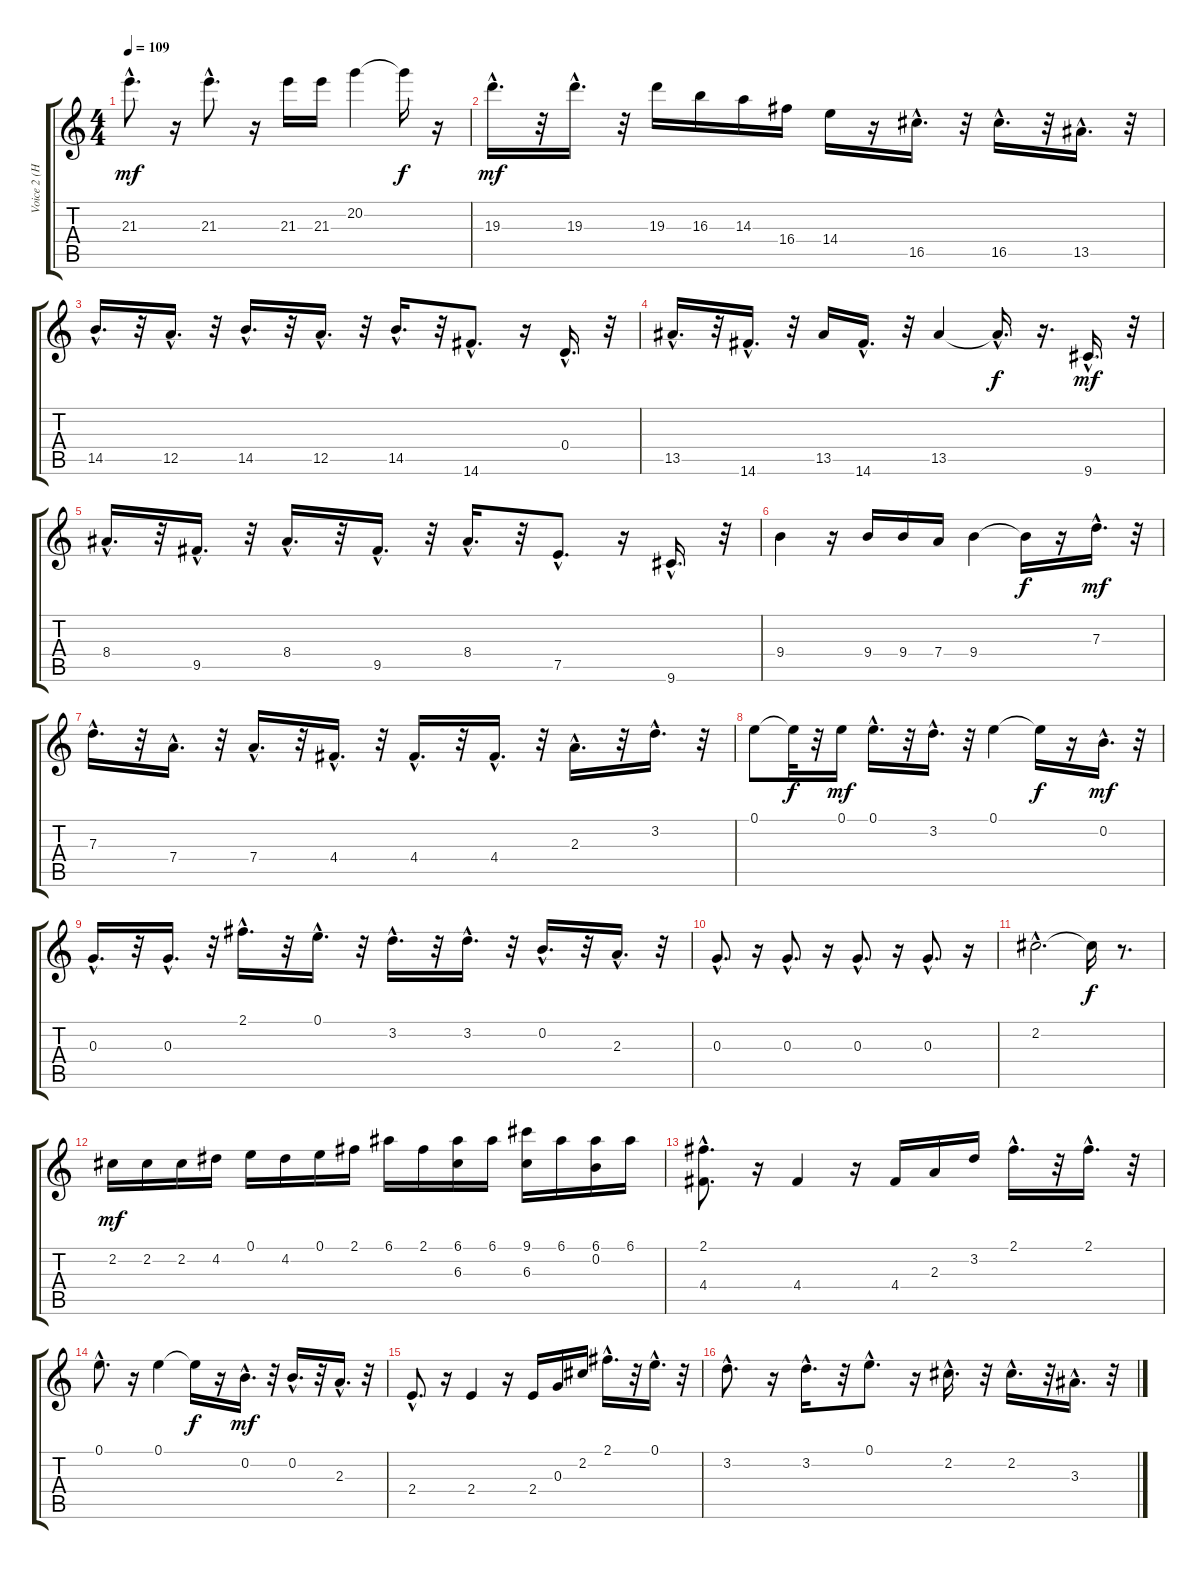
\track ("Voice 2 (Harmony) " "Voice 2 (H") {instrument electricguitarjazz}
\staff {score tabs}
\tuning (E4 B3 G3 D3 A2 E2) {hide}
\ts (4 4)
\tempo 109
\clef g2
\ks c
21.3{hac}.8{d dy mf} r.16 21.3{hac}.8{d} r.16 21.3.16 21.3.16 20.2.4 20.2{t}.16{dy f} r.16 |
19.3{hac}.16{d dy mf} r.32 19.3{hac}.16{d} r.32 19.3.16 16.3.16 14.3.16 16.4.16 14.4.16 r.16 16.5{hac}.16{d} r.32 16.5{hac}.16{d} r.32 13.5{hac}.16{d} r.32 |
14.5{hac}.16{d} r.32 12.5{hac}.16{d} r.32 14.5{hac}.16{d} r.32 12.5{hac}.16{d} r.32 14.5{hac}.16{d} r.32 14.6{hac}.8{d} r.16 0.4{hac}.16{d} r.32 |
13.5{hac}.16{d} r.32 14.6{hac}.16{d} r.32 13.5.16 14.6{hac}.16{d} r.32 13.5.4 13.5{hac t}.16{d dy f} r.16{d} 9.6{hac}.16{d dy mf} r.32 |
8.4{hac}.16{d} r.32 9.5{hac}.16{d} r.32 8.4{hac}.16{d} r.32 9.5{hac}.16{d} r.32 8.4{hac}.16{d} r.32 7.5{hac}.8{d} r.16 9.6{hac}.16{d} r.32 |
9.4.4 r.16 9.4.16 9.4.16 7.4.16 9.4.4 9.4{t}.16{dy f} r.16 7.3{hac}.16{d dy mf} r.32 |
7.3{hac}.16{d} r.32 7.4{hac}.16{d} r.32 7.4{hac}.16{d} r.32 4.4{hac}.16{d} r.32 4.4{hac}.16{d} r.32 4.4{hac}.16{d} r.32 2.3{hac}.16{d} r.32 3.2{hac}.16{d} r.32 |
0.1.8 0.1{t}.32{dy f} r.32 0.1.16{dy mf} 0.1{hac}.16{d} r.32 3.2{hac}.16{d} r.32 0.1.4 0.1{t}.16{dy f} r.16 0.2{hac}.16{d dy mf} r.32 |
0.3{hac}.16{d} r.32 0.3{hac}.16{d} r.32 2.1{hac}.16{d} r.32 0.1{hac}.16{d} r.32 3.2{hac}.16{d} r.32 3.2{hac}.16{d} r.32 0.2{hac}.16{d} r.32 2.3{hac}.16{d} r.32 |
0.3{hac}.8{d} r.16 0.3{hac}.8{d} r.16 0.3{hac}.8{d} r.16 0.3{hac}.8{d} r.16 |
2.2{hac}.2{d} 2.2{t}.16{dy f} r.8{d} |
2.2.16{dy mf} 2.2.16 2.2.16 4.2.16 0.1.16 4.2.16 0.1.16 2.1.16 6.1.16 2.1.16 (6.1 6.3).16 6.1.16 (9.1 6.3).16 6.1.16 (6.1 0.2).16 6.1.16 |
(2.1{hac} 4.4{hac}).8{d} r.16 4.4.4 r.16 4.4.16 2.3.16 3.2.16 2.1{hac}.16{d} r.32 2.1{hac}.16{d} r.32 |
0.1{hac}.8{d} r.16 0.1.4 0.1{t}.16{dy f} r.16 0.2{hac}.16{d dy mf} r.32 0.2{hac}.16{d} r.32 2.3{hac}.16{d} r.32 |
2.4{hac}.8{d} r.16 2.4.4 r.16 2.4.16 0.3.16 2.2.16 2.1{hac}.16{d} r.32 0.1{hac}.16{d} r.32 |
3.2{hac}.8{d} r.16 3.2{hac}.16{d} r.32 0.1{hac}.8{d} r.16 2.2{hac}.16{d} r.32 2.2{hac}.16{d} r.32 3.3{hac}.16{d} r.32
